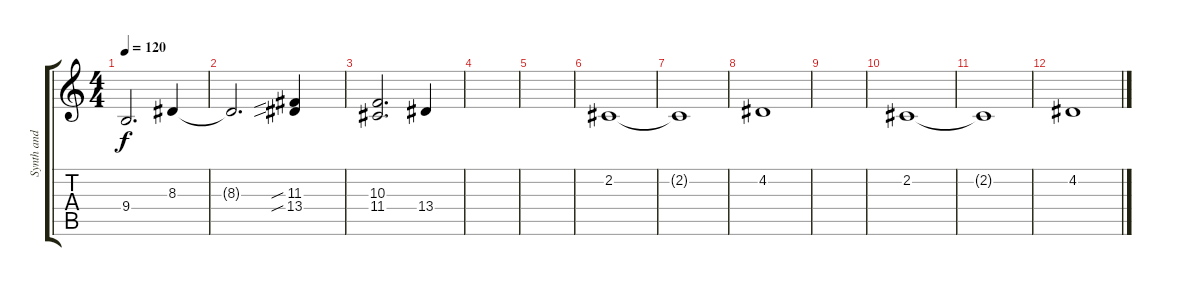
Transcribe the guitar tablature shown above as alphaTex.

\track ("Synth and BG Vocals" "Synth and ") {instrument lead2sawtooth}
\staff {score tabs}
\tuning (E4 B3 G3 D3 A2 E2) {hide}
\ts (4 4)
\tempo 120
\clef g2
\ks c
9.4.2{d dy f} 8.3.4 |
8.3{t}.2{d} (11.3{sib} 13.4{sib}).4 |
(10.3 11.4).2{d} 13.4.4 |
|
|
2.2.1 |
2.2{t}.1 |
4.2.1 |
|
2.2.1 |
2.2{t}.1 |
4.2.1
